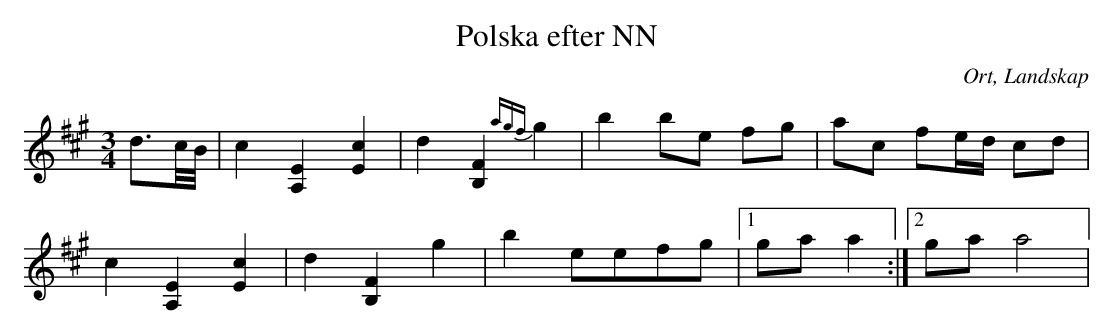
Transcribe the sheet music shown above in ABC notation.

X:1
T:Polska efter NN
O:Ort, Landskap
M:3/4
L:1/8
K:A
d>c/B//|c2 [A,2E2] [E2c2]|d2 [B,2F2] {agf}g2|b2 be fg|ac fe/d/ cd|
c2 [A,2E2] [E2c2]|d2 [B,2F2] g2|b2 eefg|1 ga a2:|2 ga a4|
